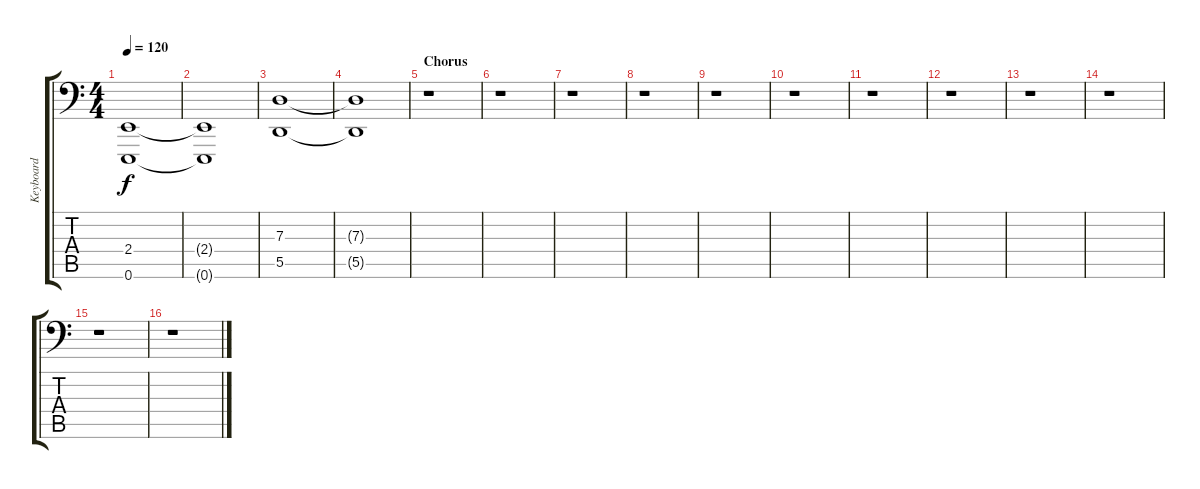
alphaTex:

\track ("Keyboard" "Keyboard") {instrument stringensemble1}
\staff {score tabs}
\tuning (E3 B2 G2 D2 A1 E1) {hide}
\ts (4 4)
\tempo 120
\clef f4
\ks c
(2.4 0.6).1{dy f} |
(2.4{t} 0.6{t}).1 |
(7.3 5.5).1 |
(7.3{t} 5.5{t}).1 |
\section ("" "Chorus")
r.1 |
r.1 |
r.1 |
r.1 |
r.1 |
r.1 |
r.1 |
r.1 |
r.1 |
r.1 |
r.1 |
r.1
